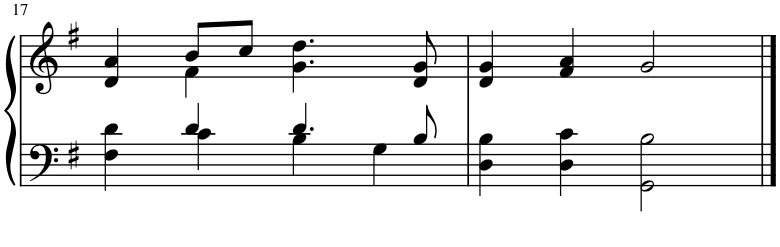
**kern	**kern
*part1	*part1
*staff2	*staff1
*I"Piano	*
*I'Pno.	*
!!LO:PB:g=z
*clefF4	*clefG2
*k[f#]	*k[f#]
*M4/4	*M4/4
=17	=17
*^	*^
4F#\ 4d\	4ryy	4d/ 4a/	4ryy
4d/	4c\	8b/L	4f#\
.	.	8cc/J	.
4.d/	4B\	4.g\ 4.dd\	2ryy
.	4G\	.	.
8B/	.	8d/ 8g/	.
*v	*v	*	*
*	*v	*v
=18	=18
4D\ 4B\	4d/ 4g/
4D\ 4c\	4f#/ 4a/
2GG\ 2B\	2g/
==	==
*-	*-
